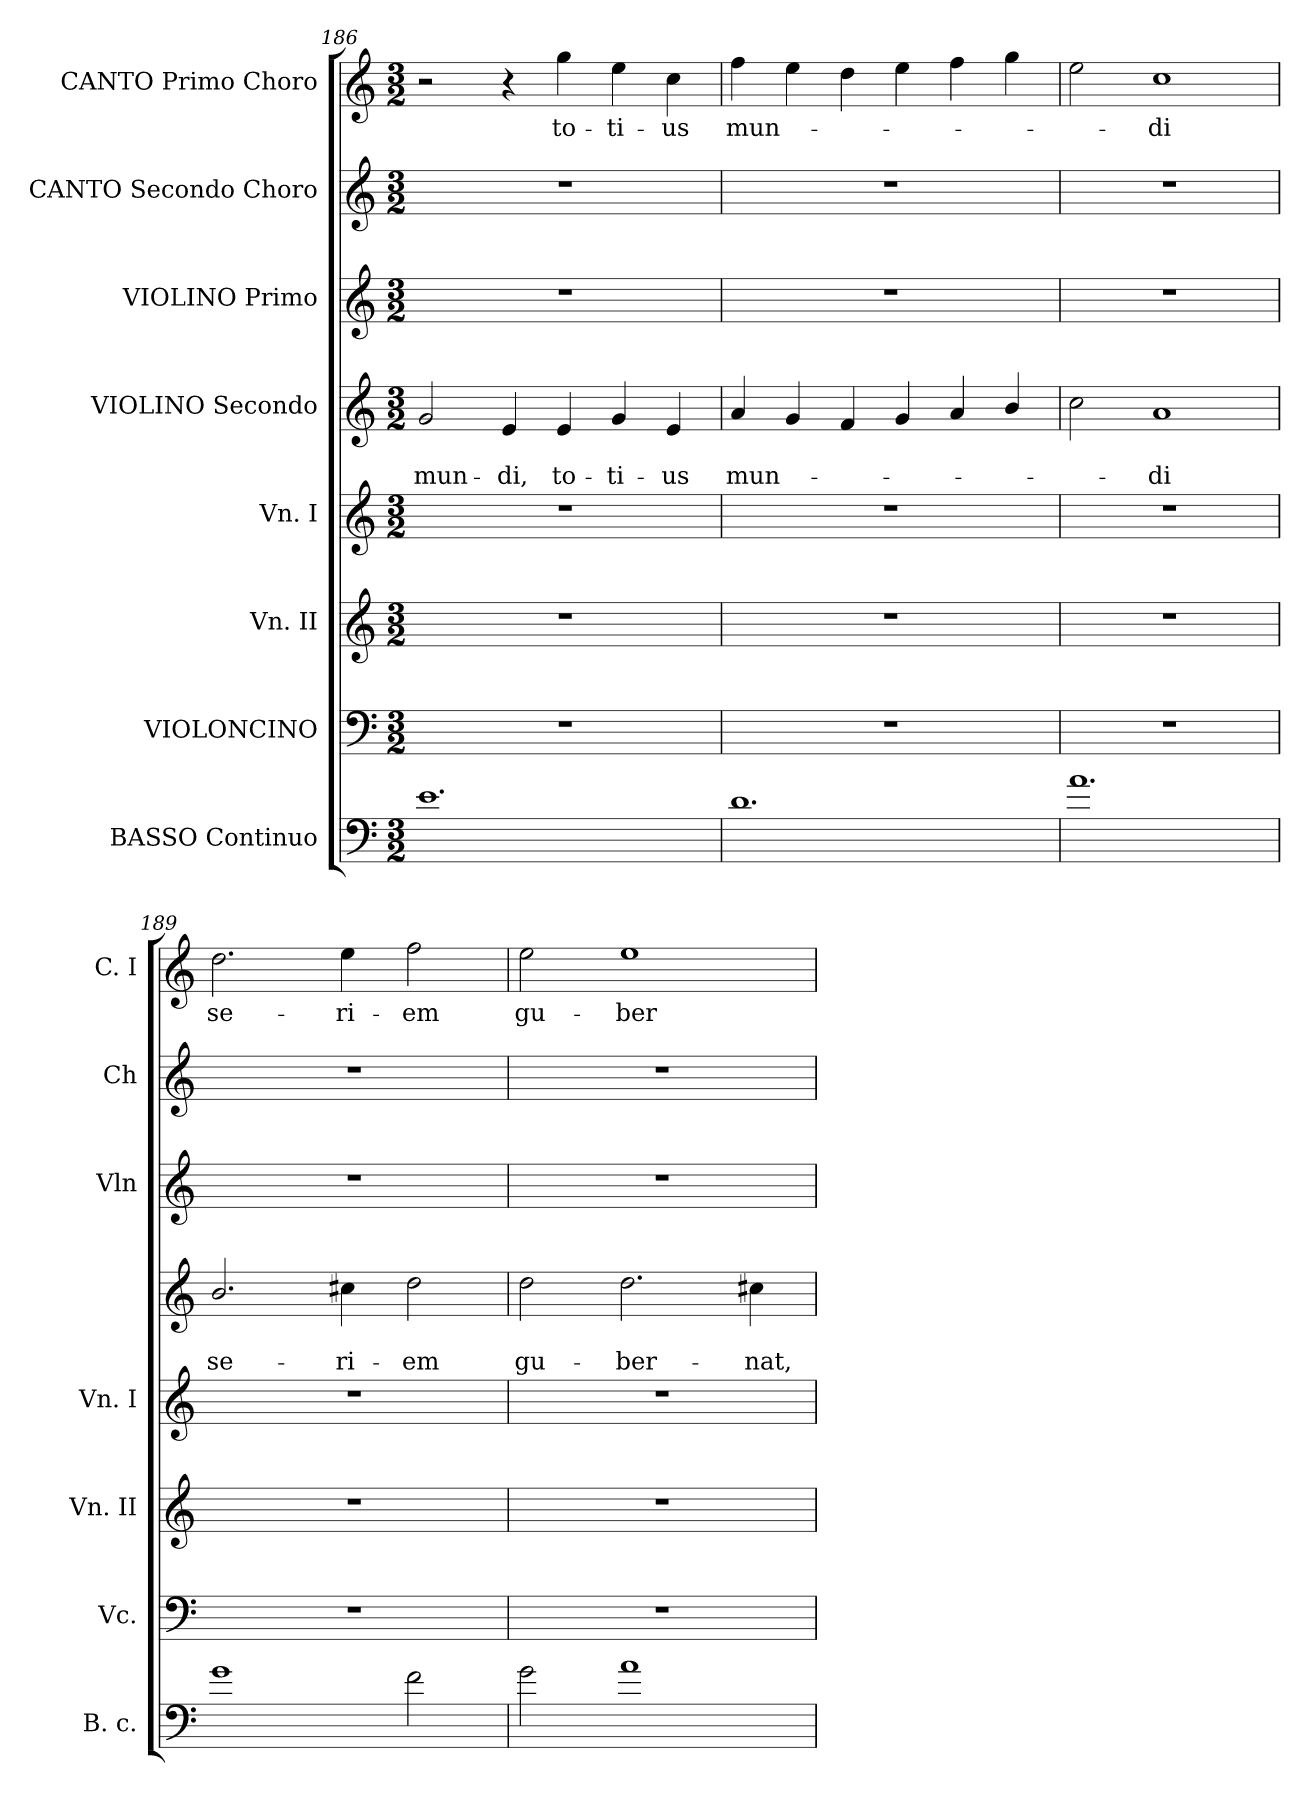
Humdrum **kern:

**kern	**kern	**kern	**kern	**kern	**text	**text	**kern	**kern	**kern	**text
*part8	*part7	*part6	*part5	*part4	*part4	*part4	*part3	*part2	*part1	*part1
*staff8	*staff7	*staff6	*staff5	*staff4	*staff4	*staff4	*staff3	*staff2	*staff1	*staff1
*I"BASSO Continuo	*I"VIOLONCINO	*I"Vn. II	*I"Vn. I	*I"VIOLINO Secondo	*	*	*I"VIOLINO Primo	*I"CANTO Secondo Choro	*I"CANTO Primo Choro	*
*I'B. c.	*I'Vc.	*I'Vn. II	*I'Vn. I	*	*	*	*I'Vln	*I'Ch	*I'C. I	*
*clefF4	*clefF4	*clefG2	*clefG2	*clefG2	*	*	*clefG2	*clefG2	*clefG2	*
*ITrd7c12	*	*	*	*	*	*	*	*	*	*
*k[]	*k[]	*k[]	*k[]	*k[]	*	*	*k[]	*k[]	*k[]	*
*C:	*C:	*C:	*C:	*C:	*	*	*C:	*C:	*C:	*
*M3/2	*M3/2	*M3/2	*M3/2	*M3/2	*	*	*M3/2	*M3/2	*M3/2	*
=186	=186	=186	=186	=186	=186	=186	=186	=186	=186	=186
!	!	!	!	!	!	!LO:LY:b	!	!	!	!
1.E	1.r	1.r	1.r	2g/	.	mun-	1.r	1.r	2r	.
!	!	!	!	!	!	!LO:LY:b	!	!	!	!
.	.	.	.	4e/	.	-di,	.	.	4r	.
!	!	!	!	!	!	!LO:LY:b	!	!	!	!LO:LY:b
.	.	.	.	4e/	.	to-	.	.	4gg\	to-
!	!	!	!	!	!	!LO:LY:b	!	!	!	!LO:LY:b
.	.	.	.	4g/	.	-ti-	.	.	4ee\	-ti-
!	!	!	!	!	!	!LO:LY:b	!	!	!	!LO:LY:b
.	.	.	.	4e/	.	-us	.	.	4cc\	-us
=187	=187	=187	=187	=187	=187	=187	=187	=187	=187	=187
!	!	!	!	!	!	!LO:LY:b	!	!	!	!LO:LY:b
1.D	1.r	1.r	1.r	4a/	.	mun-	1.r	1.r	4ff\	mun-
.	.	.	.	4g/	.	.	.	.	4ee\	.
.	.	.	.	4f/	.	.	.	.	4dd\	.
.	.	.	.	4g/	.	.	.	.	4ee\	.
.	.	.	.	4a/	.	.	.	.	4ff\	.
.	.	.	.	4b/	.	.	.	.	4gg\	.
=188	=188	=188	=188	=188	=188	=188	=188	=188	=188	=188
1.A	1.r	1.r	1.r	2cc\	.	.	1.r	1.r	2ee\	.
!	!	!	!	!	!	!LO:LY:b	!	!	!	!LO:LY:b
.	.	.	.	1a	.	-di	.	.	1cc	-di
=189	=189	=189	=189	=189	=189	=189	=189	=189	=189	=189
!	!	!	!	!	!	!LO:LY:b	!	!	!	!LO:LY:b
1G	1.r	1.r	1.r	2.b/	.	se-	1.r	1.r	2.dd\	se-
!	!	!	!	!	!	!LO:LY:b	!	!	!	!LO:LY:b
.	.	.	.	4cc#X\	.	-ri-	.	.	4ee\	-ri-
!	!	!	!	!	!	!LO:LY:b	!	!	!	!LO:LY:b
2F\	.	.	.	2dd\	.	-em	.	.	2ff\	-em
!!LO:PB:g=z
=190	=190	=190	=190	=190	=190	=190	=190	=190	=190	=190
!	!	!	!	!	!	!LO:LY:b	!	!	!	!LO:LY:b
2G\	1.r	1.r	1.r	2dd\	.	gu-	1.r	1.r	2ee\	gu-
!	!	!	!	!	!	!LO:LY:b	!	!	!	!LO:LY:b
1A	.	.	.	2.dd\	.	-ber-	.	.	1ee	-ber-
!	!	!	!	!	!	!LO:LY:b	!	!	!	!
.	.	.	.	4cc#X\	.	-nat,	.	.	.	.
=	=	=	=	=	=	=	=	=	=	=
*-	*-	*-	*-	*-	*-	*-	*-	*-	*-	*-
